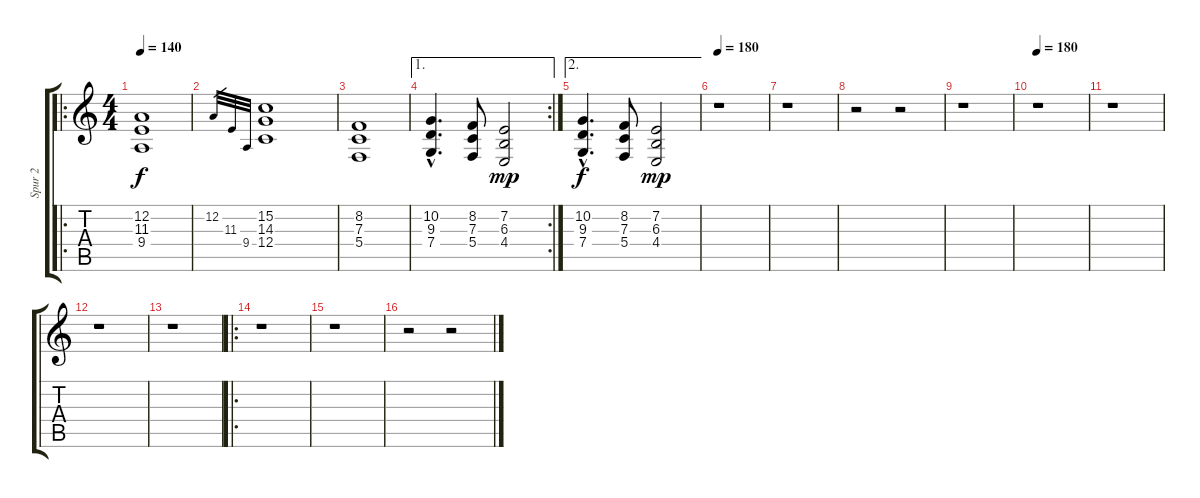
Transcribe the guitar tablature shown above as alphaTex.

\track ("Spur 2" "Spur 2") {instrument stringensemble1}
\staff {score tabs}
\tuning (D4 A3 F3 C3 G2 D2) {hide}
\ro
\ts (4 4)
\tempo 140
\clef g2
\ks c
(12.2 11.3 9.4).1{dy f} |
12.2.32{gr} 11.3.32{gr} 9.4.32{gr} (15.2 14.3 12.4).1 |
(8.2 7.3 5.4).1 |
\ae 1
\rc 2
(10.2{hac} 9.3{hac} 7.4{hac}).4{d} (8.2 7.3 5.4).8 (7.2 6.3 4.4).2{dy mp} |
\ae 2
(10.2{hac} 9.3{hac} 7.4{hac}).4{d dy f} (8.2 7.3 5.4).8 (7.2 6.3 4.4).2{dy mp} |
\tempo 180
r.1 |
r.1 |
r.2 r.2 |
r.1 |
\tempo 180
r.1 |
r.1 |
r.1 |
r.1 |
\ro
r.1 |
r.1 |
r.2 r.2
